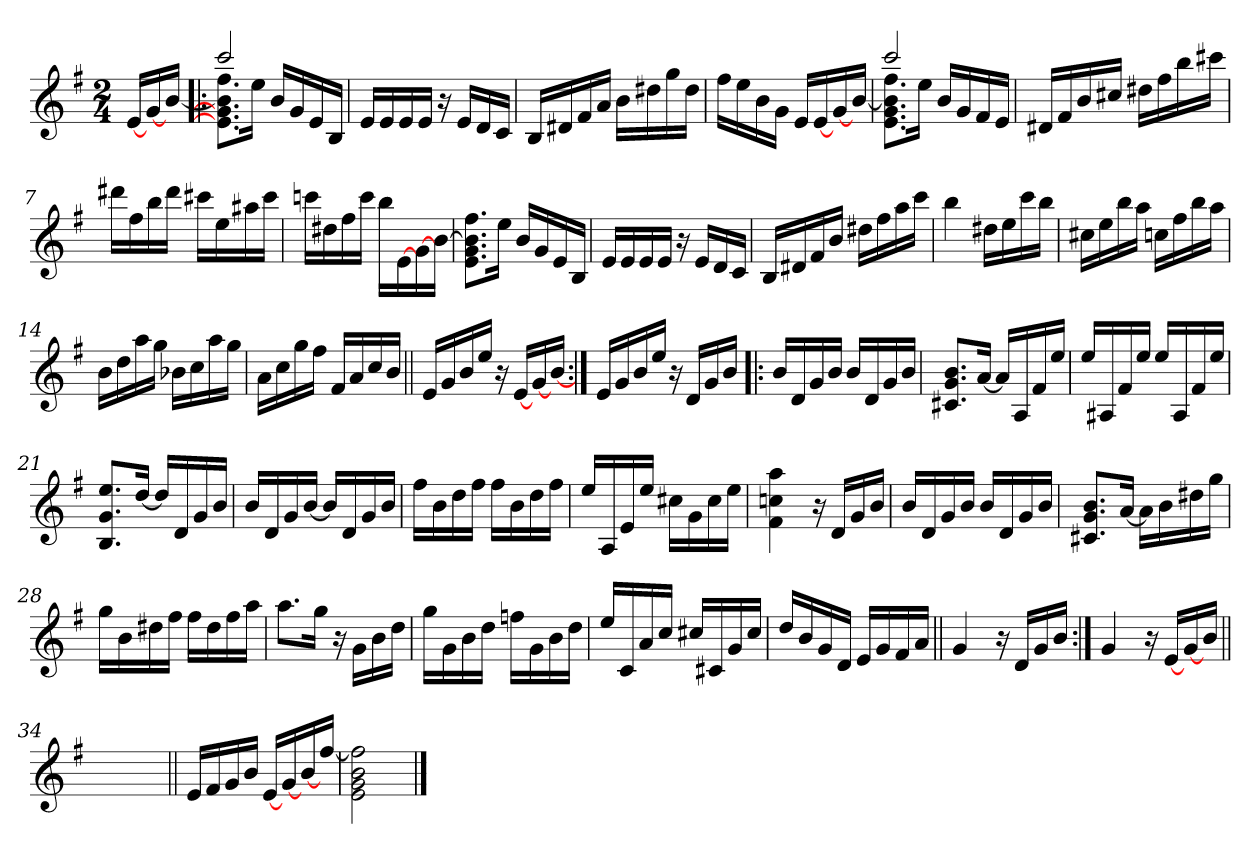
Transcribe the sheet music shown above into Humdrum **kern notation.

**kern
*part1
*staff1
*clefG2
*ITrd1c2
*k[b-]
*F:
*M2/4
=
[16d/LL
[16f/
[16a/JJ
=1!|:
*^
!	!LO:N:head=open
8.d\] 8.f\] 8.a\] 8.ee\L	2bb-/
16dd\Jk	.
16a/LL	.
16f/	.
16d/	.
16A/JJ	.
*v	*v
=2
16d/LL
16d/
16d/
16d/JJ
16r
16d/LL
16c/
16B-/JJ
=3
16A/LL
16c#X/
16e/
16g/JJ
16a\LL
16cc#X\
16ff\
16cc#\JJ
=4
16ee\LL
16dd\
16a\
16f\JJ
16d/LL
[16d/
[16f/
[16a/JJ
!!LO:LB:g=z
=5
*^
!	!LO:N:head=open
8.d\ 8.f\ 8.a\] 8.ee\L	2bb-/
16dd\Jk	.
16a/LL	.
16f/	.
16e/	.
16d/JJ	.
*v	*v
=6
16c#X/LL
16e/
16a/
16bn/JJ
16cc#X\LL
16ee\
16aa\
16bbn\JJ
=7
16ccc#X\LL
16ee\
16aa\
16ccc#\JJ
16bbn\LL
16dd\
16gg#X\
16bb\JJ
=8
16bb-X\LL
16cc#X\
16ee\
16bb-\JJ
16aa\LL
[<16d\
[<16f\
[16a\JJ
!!LO:LB:g=z
=9
8.d\ 8.f\ 8.a\] 8.ee\L
16dd\Jk
16a/LL
16f/
16d/
16A/JJ
=10
16d/LL
16d/
16d/
16d/JJ
16r
16d/LL
16c/
16B-/JJ
=11
16A/LL
16c#X/
16e/
16a/JJ
16cc#X\LL
16ee\
16gg\
16bb-\JJ
=12
4aa\
16cc#X\LL
16dd\
16bb-\
16aa\JJ
!!LO:LB:g=z
=13
16bn\LL
16dd\
16aa\
16gg\JJ
16b-X\LL
16ee\
16aa\
16gg\JJ
=14
16a\LL
16cc\
16gg\
16ff\JJ
16a-X\LL
16b-\
16gg\
16ff\JJ
=15
16g\LL
16b-\
16ff\
16ee\JJ
16e/LL
16g/
16b-/
16a/JJ
=16||
16d/LL
16f/
16a/
16dd/JJ
16r
[16d/LL
[16f/
[16a/JJ
!!LO:LB:g=z
=17:|!
16d/LL
16f/
16a/
16dd/JJ
16r
16c/LL
16f/
16a/JJ
=18!|:
16a/LL
16c/
16f/
16a/JJ
16a/LL
16c/
16f/
16a/JJ
=19
8.Bn/ 8.f/ 8.a/L
[16g/Jk
16g/LL]
16G/
16e/
16dd/JJ
=20
16dd/LL
16G#X/
16e/
16dd/JJ
16dd/LL
16G#/
16e/
16dd/JJ
!!LO:LB:g=z
=21
8.A/ 8.f/ 8.dd/L
[16cc/Jk
16cc/LL]
16c/
16f/
16a/JJ
=22
16a/LL
16c/
16f/
[16a/JJ
16a/LL]
16c/
16f/
16a/JJ
=23
16ee\LL
16a\
16cc\
16ee\JJ
16ee\LL
16a\
16cc\
16ee\JJ
=24
16dd/LL
16G/
16d/
16dd/JJ
16bn\LL
16f\
16b\
16dd\JJ
!!LO:LB:g=z
=25
4e\ 4b-X\ 4gg\
16r
16c/LL
16f/
16a/JJ
=26
16a/LL
16c/
16f/
16a/JJ
16a/LL
16c/
16f/
16a/JJ
=27
8.Bn/ 8.f/ 8.a/L
[16g/Jk
16g\LL]
16a\
16cc#X\
16ff\JJ
=28
16ff\LL
16a\
16cc#X\
16ee\JJ
16ee\LL
16cc#\
16ee\
16gg\JJ
!!LO:LB:g=z
=29
8.gg\L
16ff\Jk
16r
16f\LL
16a\
16cc\JJ
=30
16ff\LL
16f\
16a\
16cc\JJ
16ee-X\LL
16f\
16a\
16cc\JJ
=31
16dd/LL
16B-/
16g/
16b-/JJ
16bn/LL
16Bn/
16f/
16b/JJ
=32
16cc/LL
16a/
16f/
16c/JJ
16d/LL
16f/
16e/
16g/JJ
!!LO:LB:g=z
=33||
4f/
16r
16c/LL
16f/
16a/JJ
=34:|!
4f/
16r
[16d/LL
[16f/
16a/JJ
=34X1||
*stria0
2ryy
=35||
*stria5
16d/LL
16e/
16f/
16a/JJ
[16d/LL
[16f/
[<16a/
[16ee/JJ
=36
2d\ 2f\ 2a\ 2ee\]
==
*-
